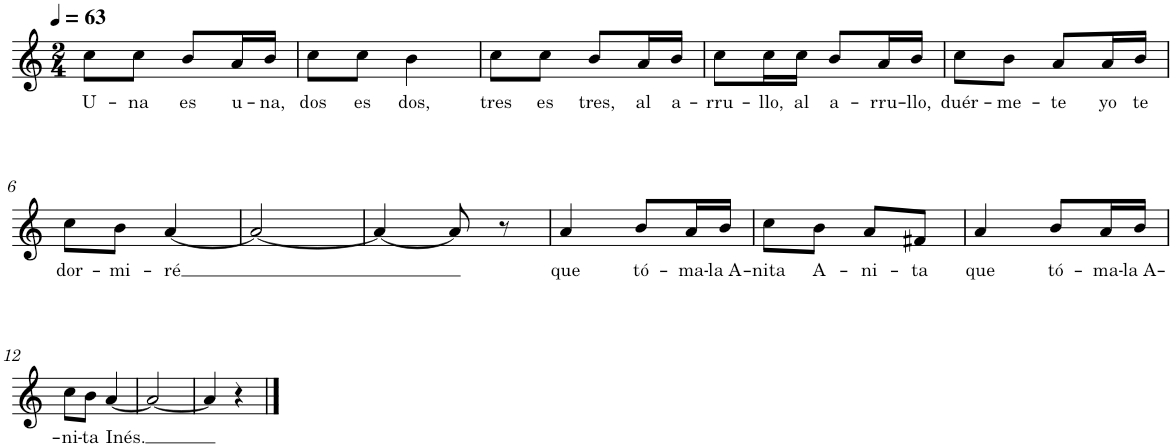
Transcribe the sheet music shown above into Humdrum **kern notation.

**kern	**text
*part1	*part1
*staff1	*staff1
*I"Nylon Guitar	*
*clefG2	*
*Trd7c12	*
*k[]	*
*M2/4	*
*MM63	*
=1	=1
!	!LO:LY:b
8cc\L	U-
!	!LO:LY:b
8cc\J	-na
!	!LO:LY:b
8b/L	es
!	!LO:LY:b
16a/L	u-
!	!LO:LY:b
16b/JJ	-na,
=2	=2
!	!LO:LY:b
8cc\L	dos
!	!LO:LY:b
8cc\J	es
!	!LO:LY:b
4b\	dos,
=3	=3
!	!LO:LY:b
8cc\L	tres
!	!LO:LY:b
8cc\J	es
!	!LO:LY:b
8b/L	tres,
!	!LO:LY:b
16a/L	al
!	!LO:LY:b
16b/JJ	a-
=4	=4
!	!LO:LY:b
8cc\L	-rru-
!	!LO:LY:b
16cc\L	-llo,
!	!LO:LY:b
16cc\JJ	al
!	!LO:LY:b
8b/L	a-
!	!LO:LY:b
16a/L	-rru-
!	!LO:LY:b
16b/JJ	-llo,
=5	=5
!	!LO:LY:b
8cc\L	duér-
!	!LO:LY:b
8b\J	-me-
!	!LO:LY:b
8a/L	-te
!	!LO:LY:b
16a/L	yo
!	!LO:LY:b
16b/JJ	te
!!LO:LB:g=z
=6	=6
!	!LO:LY:b
8cc\L	dor-
!	!LO:LY:b
8b\J	-mi-
!	!LO:LY:b
[4a/	-ré
=7	=7
2a/_	.
=8	=8
4a/_	.
8a/]	.
8r	.
=9	=9
!	!LO:LY:b
4a/	que
!	!LO:LY:b
8b/L	tó-
!	!LO:LY:b
16a/L	-ma-
!	!LO:LY:b
16b/JJ	-la A-
=10	=10
!	!LO:LY:b
8cc\L	-nita
!	!LO:LY:b
8b\J	A-
!	!LO:LY:b
8a/L	-ni-
!	!LO:LY:b
8f#X/J	-ta
=11	=11
!	!LO:LY:b
4a/	que
!	!LO:LY:b
8b/L	tó-
!	!LO:LY:b
16a/L	-ma-
!	!LO:LY:b
16b/JJ	-la A-
!!LO:LB:g=z
=12	=12
!	!LO:LY:b
8cc\L	-ni-
!	!LO:LY:b
8b\J	-ta
!	!LO:LY:b
[4a/	Inés.
=13	=13
2a/_	.
=14	=14
4a/]	.
4r	.
==	==
*-	*-
